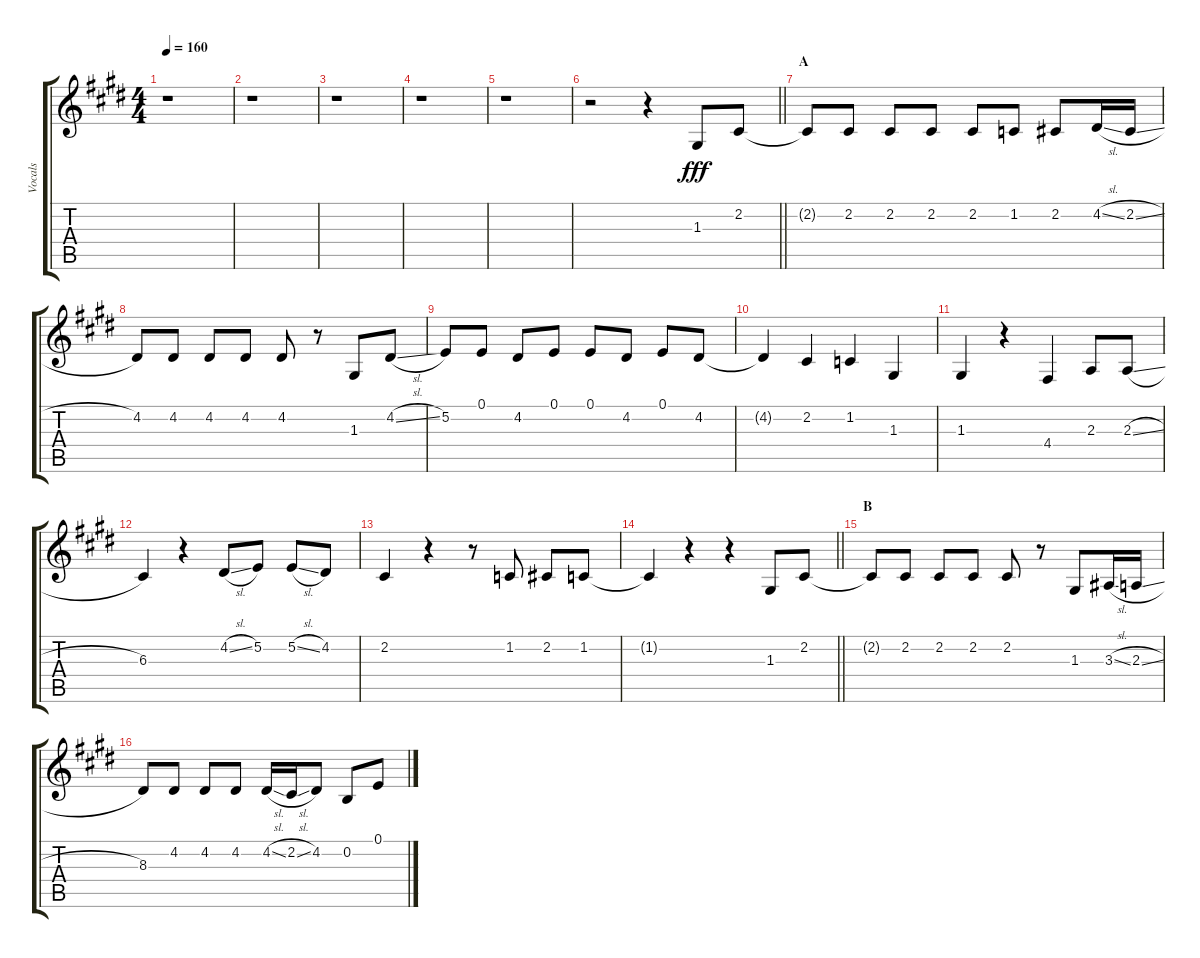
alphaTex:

\track ("Vocals" "Vocals") {instrument voiceoohs}
\staff {score tabs}
\tuning (E4 B3 G3 D3 A2 E2) {hide}
\ts (4 4)
\tempo 160
\clef g2
\ks e
r.1{dy fff} |
r.1 |
r.1 |
r.1 |
r.1 |
\barLineRight lightlight
r.2 r.4 1.3.8 2.2.8 |
\section ("" "A")
2.2{t}.8 2.2.8 2.2.8 2.2.8 2.2.8 1.2.8 2.2.8 4.2{sl}.16 2.2{sl}.16 |
4.2.8 4.2.8 4.2.8 4.2.8 4.2.8 r.8 1.3.8 4.2{sl}.8 |
5.2.8 0.1.8 4.2.8 0.1.8 0.1.8 4.2.8 0.1.8 4.2.8 |
4.2{t}.4 2.2.4 1.2.4 1.3.4 |
1.3.4 r.4 4.4.4 2.3.8 2.3{sl}.8 |
6.3.4 r.4 4.2{sl}.8 5.2.8 5.2{sl}.8 4.2.8 |
2.2.4 r.4 r.8 1.2.8 2.2.8 1.2.8 |
\barLineRight lightlight
1.2{t}.4 r.4 r.4 1.3.8 2.2.8 |
\section ("" "B")
2.2{t}.8 2.2.8 2.2.8 2.2.8 2.2.8 r.8 1.3.8 3.3{sl}.16 2.3{sl}.16 |
8.3.8 4.2.8 4.2.8 4.2.8 4.2{sl}.16 2.2{sl}.16 4.2.8 0.2.8 0.1.8
